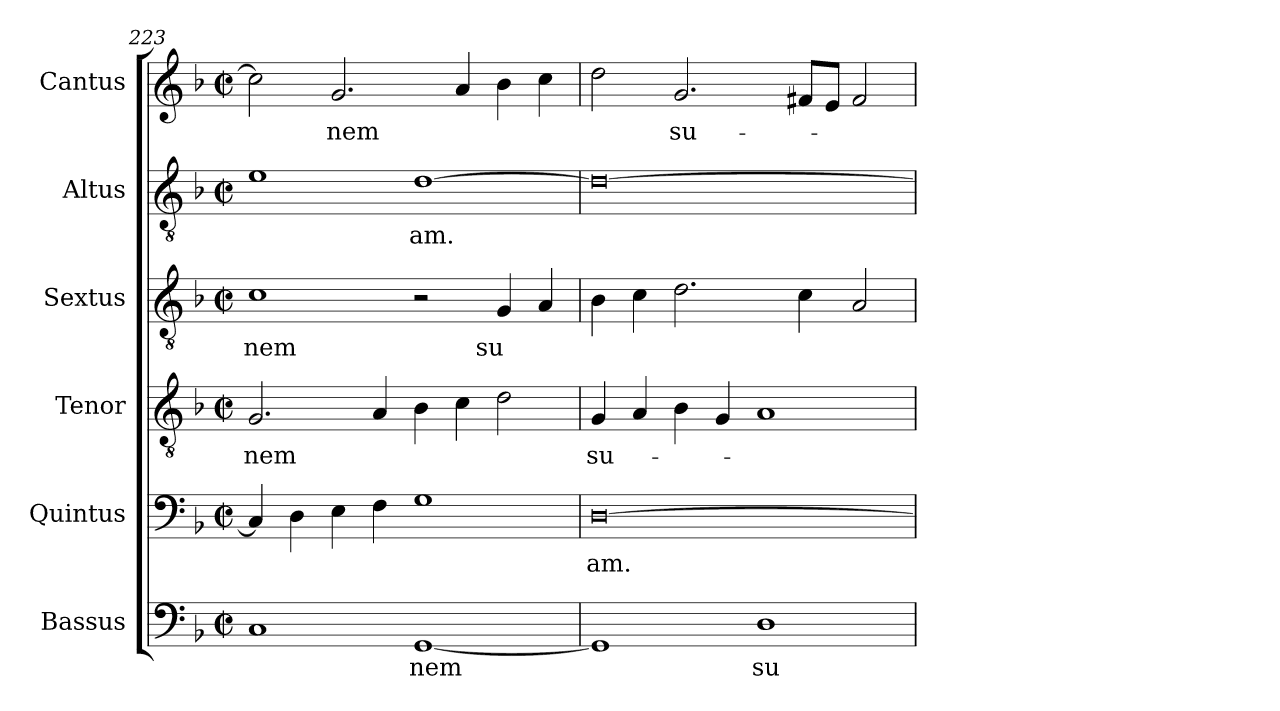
**kern	**text	**kern	**text	**kern	**text	**kern	**text	**kern	**text	**kern	**text
*part6	*part6	*part5	*part5	*part4	*part4	*part3	*part3	*part2	*part2	*part1	*part1
*staff6	*staff6	*staff5	*staff5	*staff4	*staff4	*staff3	*staff3	*staff2	*staff2	*staff1	*staff1
*I"Bassus	*	*I"Quintus	*	*I"Tenor	*	*I"Sextus	*	*I"Altus	*	*I"Cantus	*
*I'Bassus	*	*I'Quintus	*	*I'Tenor	*	*I'Sextus	*	*I'Altus	*	*I'Cantus	*
*clefF4	*	*clefF4	*	*clefGv2	*	*clefGv2	*	*clefGv2	*	*clefG2	*
*k[b-]	*	*k[b-]	*	*k[b-]	*	*k[b-]	*	*k[b-]	*	*k[b-]	*
*F:	*	*F:	*	*F:	*	*F:	*	*F:	*	*F:	*
*M2/2	*	*M2/2	*	*M2/2	*	*M2/2	*	*M2/2	*	*M2/2	*
*met(c|)	*	*met(c|)	*	*met(c|)	*	*met(c|)	*	*met(c|)	*	*met(c|)	*
=223	=223	=223	=223	=223	=223	=223	=223	=223	=223	=223	=223
!	!	!	!	!	!LO:LY:b	!	!LO:LY:b:cj	!	!	!	!
1C	.	4C/]	.	2.G/	-nem	1c	nem	1e	.	2cc\]	.
.	.	4D\	.	.	.	.	.	.	.	.	.
!	!	!	!	!	!	!	!	!	!	!	!LO:LY:b
.	.	4E\	.	.	.	.	.	.	.	2.g/	-nem
.	.	4F\	.	4A/	.	.	.	.	.	.	.
!	!LO:LY:b	!	!	!	!	!	!	!	!LO:LY:b	!	!
[<1GG	nem	1G	.	4B-\	.	2r	.	[>1d	am.	.	.
.	.	.	.	4c\	.	.	.	.	.	4a/	.
!	!	!	!	!	!	!	!LO:LY:b:cj	!	!	!	!
.	.	.	.	2d\	.	4G/	su	.	.	4b-\	.
.	.	.	.	.	.	4A/	.	.	.	4cc\	.
=224	=224	=224	=224	=224	=224	=224	=224	=224	=224	=224	=224
!	!	!	!LO:LY:b:cj	!	!LO:LY:b:cj	!	!	!	!	!	!
1GG]	.	[>0D	am.	4G/	su-	4B-\	.	0d_>	.	2dd\	.
.	.	.	.	4A/	.	4c\	.	.	.	.	.
!	!	!	!	!	!	!	!	!	!	!	!LO:LY:b:cj
.	.	.	.	4B-\	.	2.d\	.	.	.	2.g/	su-
.	.	.	.	4G/	.	.	.	.	.	.	.
!	!LO:LY:b:cj	!	!	!	!	!	!	!	!	!	!
1D	su	.	.	1A	.	.	.	.	.	.	.
.	.	.	.	.	.	4c\	.	.	.	8f#/L	.
.	.	.	.	.	.	.	.	.	.	8e/J	.
.	.	.	.	.	.	2A/	.	.	.	2f#/	.
=	=	=	=	=	=	=	=	=	=	=	=
*-	*-	*-	*-	*-	*-	*-	*-	*-	*-	*-	*-
